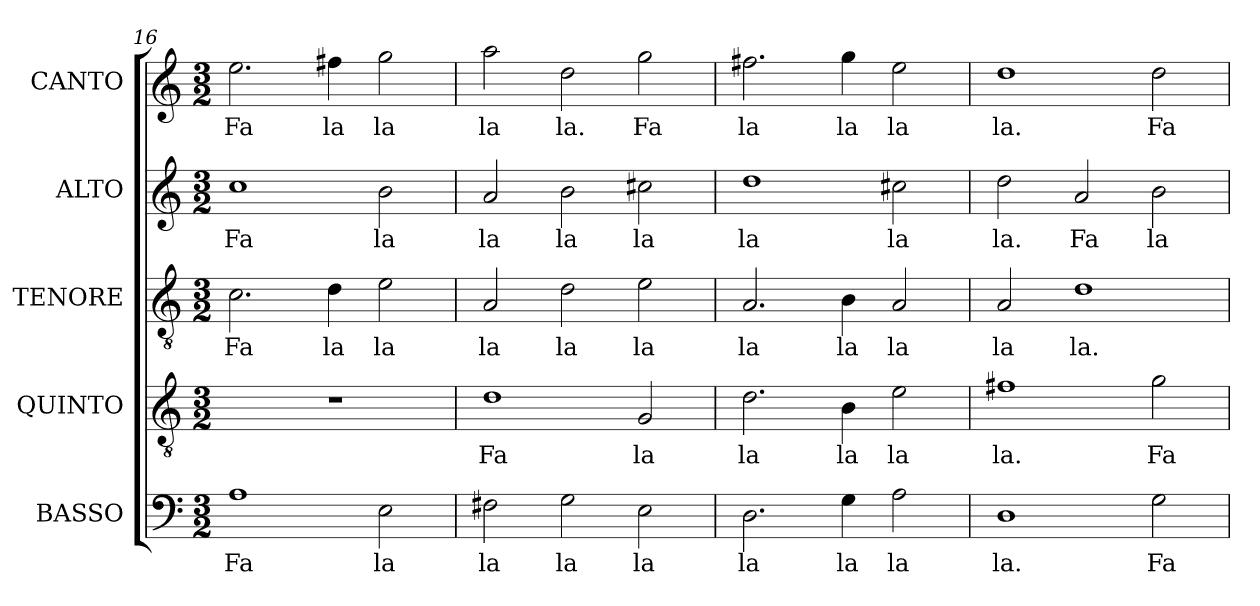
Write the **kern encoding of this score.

**kern	**text	**kern	**text	**kern	**text	**kern	**text	**kern	**text
*part5	*part5	*part4	*part4	*part3	*part3	*part2	*part2	*part1	*part1
*staff5	*staff5	*staff4	*staff4	*staff3	*staff3	*staff2	*staff2	*staff1	*staff1
*I"BASSO	*	*I"QUINTO	*	*I"TENORE	*	*I"ALTO	*	*I"CANTO	*
*I'B	*	*I'T	*	*	*	*	*	*	*
*clefF4	*	*clefGv2	*	*clefGv2	*	*clefG2	*	*clefG2	*
*	*	*ITrd7c12	*	*ITrd7c12	*	*	*	*	*
*k[]	*	*k[]	*	*k[]	*	*k[]	*	*k[]	*
*C:	*	*C:	*	*C:	*	*C:	*	*C:	*
*M3/2	*	*M3/2	*	*M3/2	*	*M3/2	*	*M3/2	*
=16	=16	=16	=16	=16	=16	=16	=16	=16	=16
!	!LO:LY:b:color=#000000	!LO:N:vis=1	!	!	!	!	!	!	!
!	!	!	!	!	!LO:LY:b:color=#000000	!	!	!	!
!	!	!	!	!	!	!	!LO:LY:b:color=#000000	!	!
!	!	!	!	!	!	!	!	!	!LO:LY:b:color=#000000
1Ai	Fa	1.r	.	2.Ci\	Fa	1cci	Fa	2.eei\	Fa
!	!	!	!	!	!LO:LY:b:color=#000000	!	!	!	!
!	!	!	!	!	!	!	!	!	!LO:LY:b:color=#000000
.	.	.	.	4Di\	la	.	.	4ff#Xi\	la
!	!LO:LY:b:color=#000000	!	!	!	!	!	!	!	!
!	!	!	!	!	!LO:LY:b:color=#000000	!	!	!	!
!	!	!	!	!	!	!	!LO:LY:b:color=#000000	!	!
!	!	!	!	!	!	!	!	!	!LO:LY:b:color=#000000
2Ei\	la	.	.	2Ei\	la	2bi\	la	2ggi\	la
!!LO:LB:g=z
=17	=17	=17	=17	=17	=17	=17	=17	=17	=17
!	!LO:LY:b:color=#000000	!	!	!	!	!	!	!	!
!	!	!	!LO:LY:b:color=#000000	!	!	!	!	!	!
!	!	!	!	!	!LO:LY:b:color=#000000	!	!	!	!
!	!	!	!	!	!	!	!LO:LY:b:color=#000000	!	!
!	!	!	!	!	!	!	!	!	!LO:LY:b:color=#000000
2F#Xi\	la	1Di	Fa	2AAi/	la	2ai/	la	2aai\	la
!	!LO:LY:b:color=#000000	!	!	!	!	!	!	!	!
!	!	!	!	!	!LO:LY:b:color=#000000	!	!	!	!
!	!	!	!	!	!	!	!LO:LY:b:color=#000000	!	!
!	!	!	!	!	!	!	!	!	!LO:LY:b:color=#000000
2Gi\	la	.	.	2Di\	la	2bi\	la	2ddi\	la.
!	!LO:LY:b:color=#000000	!	!	!	!	!	!	!	!
!	!	!	!LO:LY:b:color=#000000	!	!	!	!	!	!
!	!	!	!	!	!LO:LY:b:color=#000000	!	!	!	!
!	!	!	!	!	!	!	!LO:LY:b:color=#000000	!	!
!	!	!	!	!	!	!	!	!	!LO:LY:b:color=#000000
2Ei\	la	2GGi/	la	2Ei\	la	2cc#Xi\	la	2ggi\	Fa
=18	=18	=18	=18	=18	=18	=18	=18	=18	=18
!	!LO:LY:b:color=#000000	!	!	!	!	!	!	!	!
!	!	!	!LO:LY:b:color=#000000	!	!	!	!	!	!
!	!	!	!	!	!LO:LY:b:color=#000000	!	!	!	!
!	!	!	!	!	!	!	!LO:LY:b:color=#000000	!	!
!	!	!	!	!	!	!	!	!	!LO:LY:b:color=#000000
2.Di\	la	2.Di\	la	2.AAi/	la	1ddi	la	2.ff#Xi\	la
!	!LO:LY:b:color=#000000	!	!	!	!	!	!	!	!
!	!	!	!LO:LY:b:color=#000000	!	!	!	!	!	!
!	!	!	!	!	!LO:LY:b:color=#000000	!	!	!	!
!	!	!	!	!	!	!	!	!	!LO:LY:b:color=#000000
4Gi\	la	4BBi\	la	4BBi\	la	.	.	4ggi\	la
!	!LO:LY:b:color=#000000	!	!	!	!	!	!	!	!
!	!	!	!LO:LY:b:color=#000000	!	!	!	!	!	!
!	!	!	!	!	!LO:LY:b:color=#000000	!	!	!	!
!	!	!	!	!	!	!	!LO:LY:b:color=#000000	!	!
!	!	!	!	!	!	!	!	!	!LO:LY:b:color=#000000
2Ai\	la	2Ei\	la	2AAi/	la	2cc#Xi\	la	2eei\	la
=19	=19	=19	=19	=19	=19	=19	=19	=19	=19
!	!LO:LY:b:color=#000000	!	!	!	!	!	!	!	!
!	!	!	!LO:LY:b:color=#000000	!	!	!	!	!	!
!	!	!	!	!	!LO:LY:b:color=#000000	!	!	!	!
!	!	!	!	!	!	!	!LO:LY:b:color=#000000	!	!
!	!	!	!	!	!	!	!	!	!LO:LY:b:color=#000000
1Di	la.	1F#Xi	la.	2AAi/	la	2ddi\	la.	1ddi	la.
!	!	!	!	!	!LO:LY:b:color=#000000	!	!	!	!
!	!	!	!	!	!	!	!LO:LY:b:color=#000000	!	!
.	.	.	.	1Di	la.	2ai/	Fa	.	.
!	!LO:LY:b:color=#000000	!	!	!	!	!	!	!	!
!	!	!	!LO:LY:b:color=#000000	!	!	!	!	!	!
!	!	!	!	!	!	!	!LO:LY:b:color=#000000	!	!
!	!	!	!	!	!	!	!	!	!LO:LY:b:color=#000000
2Gi\	Fa	2Gi\	Fa	.	.	2bi\	la	2ddi\	Fa
=	=	=	=	=	=	=	=	=	=
*-	*-	*-	*-	*-	*-	*-	*-	*-	*-
